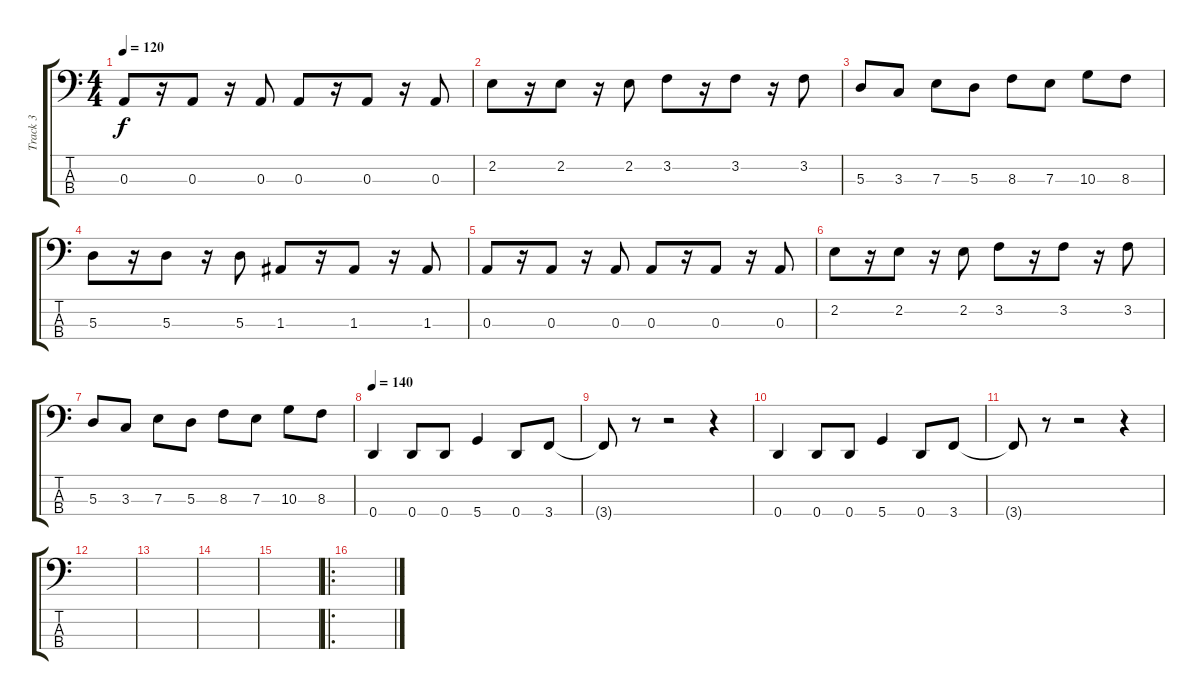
\track ("Track 3" "Track 3") {instrument electricbasspick}
\staff {score tabs}
\tuning (G2 D2 A1 D1) {hide}
\ts (4 4)
\tempo 120
\clef f4
\ks c
0.3.8{dy f} r.16 0.3.8 r.16 0.3.8 0.3.8 r.16 0.3.8 r.16 0.3.8 |
2.2.8 r.16 2.2.8 r.16 2.2.8 3.2.8 r.16 3.2.8 r.16 3.2.8 |
5.3.8 3.3.8 7.3.8 5.3.8 8.3.8 7.3.8 10.3.8 8.3.8 |
5.3.8 r.16 5.3.8 r.16 5.3.8 1.3.8 r.16 1.3.8 r.16 1.3.8 |
0.3.8 r.16 0.3.8 r.16 0.3.8 0.3.8 r.16 0.3.8 r.16 0.3.8 |
2.2.8 r.16 2.2.8 r.16 2.2.8 3.2.8 r.16 3.2.8 r.16 3.2.8 |
5.3.8 3.3.8 7.3.8 5.3.8 8.3.8 7.3.8 10.3.8 8.3.8 |
\tempo 140
0.4.4 0.4.8 0.4.8 5.4.4 0.4.8 3.4.8 |
3.4{t}.8 r.8 r.2 r.4 |
0.4.4 0.4.8 0.4.8 5.4.4 0.4.8 3.4.8 |
3.4{t}.8 r.8 r.2 r.4 |
|
|
|
|
\ro
